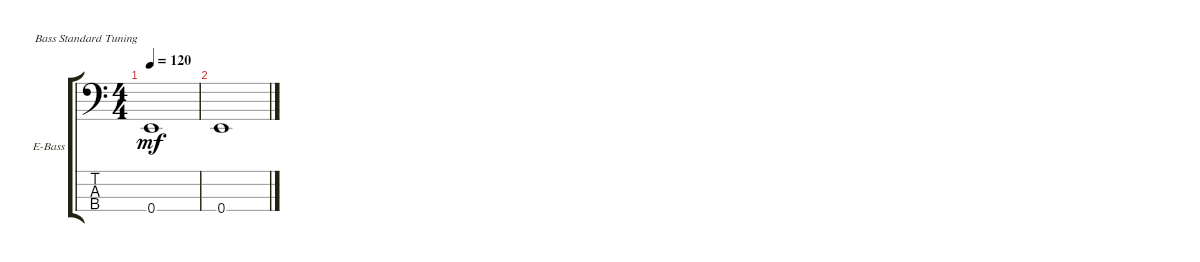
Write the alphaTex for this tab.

\defaultSystemsLayout 4
\bracketExtendMode groupsimilarinstruments
\firstSystemTrackNameOrientation horizontal
\otherSystemsTrackNameOrientation horizontal
\track ("Electric Bass" "E-Bass") {instrument electricbassfinger}
\staff {score tabs}
\tuning (G2 D2 A1 E1)
\ts (4 4)
\tempo 120
\clef f4
\scale
0.0799476
\ks c
0.4.1{dy mf} |
\scale
0.0799476 0.4.1 |
\scale
0.0799476 |
\scale
0.0799476 |
\scale
0.0799476 |
\scale
0.0799476 |
\scale
0.0799476 |
\scale
0.0799476
